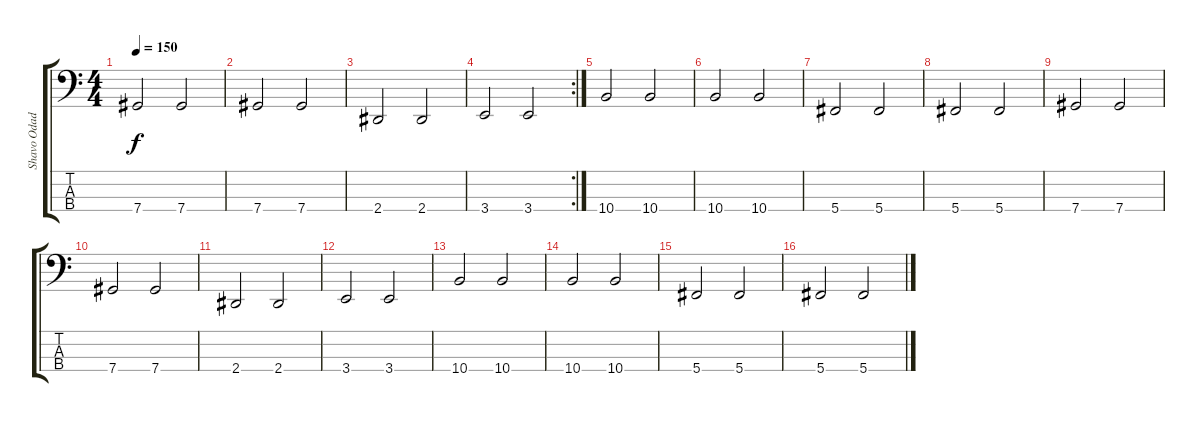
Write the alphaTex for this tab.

\track ("Shavo Odadjian" "Shavo Odad") {instrument electricbassfinger}
\staff {score tabs}
\tuning (Gb2 Db2 Ab1 Db1) {hide}
\ts (4 4)
\tempo 150
\clef f4
\ks c
7.4.2{dy f} 7.4.2 |
7.4.2 7.4.2 |
2.4.2 2.4.2 |
\rc 2
3.4.2 3.4.2 |
10.4.2 10.4.2 |
10.4.2 10.4.2 |
5.4.2 5.4.2 |
5.4.2 5.4.2 |
7.4.2 7.4.2 |
7.4.2 7.4.2 |
2.4.2 2.4.2 |
3.4.2 3.4.2 |
10.4.2 10.4.2 |
10.4.2 10.4.2 |
5.4.2 5.4.2 |
5.4.2 5.4.2
